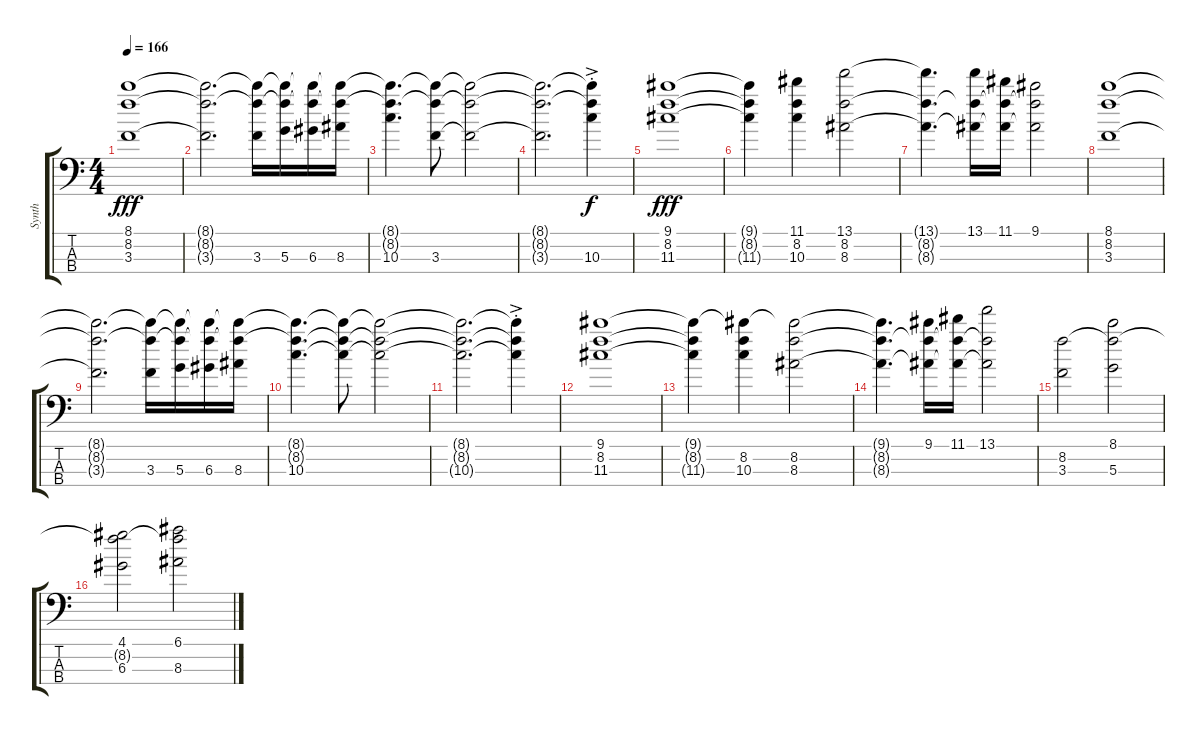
\track ("Synth" "Synth") {instrument synthstrings1}
\staff {score tabs}
\tuning (E5 A4 D4 G3) {hide}
\ts (4 4)
\tempo 166
\clef f4
\ks c
(8.1 8.2 3.3).1{dy fff} |
(8.1{t} 8.2{t} 3.3{t}).2{d} (8.1{t} 8.2{t} 3.3).16 (8.1{t} 8.2{t} 5.3).16 (8.1{t} 8.2{t} 6.3).16 (8.1{t} 8.2{t} 8.3).16 |
(8.1{t} 8.2{t} 10.3).4{d} (8.1{t} 8.2{t} 3.3).8 (8.1{t} 8.2{t} 3.3{t}).2 |
(8.1{t} 8.2{t} 3.3{t}).2{d} (8.1{ac st t} 8.2{ac st t} 10.3{ac st}).4{dy f} |
(9.1 8.2 11.3).1{dy fff} |
(9.1{t} 8.2{t} 11.3{t}).4 (11.1 8.2 10.3).4 (13.1 8.2 8.3).2 |
(13.1{t} 8.2{t} 8.3{t}).4{d} (13.1 8.2{t} 8.3{t}).16 (11.1 8.2{t} 8.3{t}).16 (9.1 8.2{t} 8.3{t}).2 |
(8.1 8.2 3.3).1 |
(8.1{t} 8.2{t} 3.3{t}).2{d} (8.1{t} 8.2{t} 3.3).16 (8.1{t} 8.2{t} 5.3).16 (8.1{t} 8.2{t} 6.3).16 (8.1{t} 8.2{t} 8.3).16 |
(8.1{t} 8.2{t} 10.3).4{d} (8.1{t} 8.2{t} 10.3{t}).8 (8.1{t} 8.2{t} 10.3{t}).2 |
(8.1{t} 8.2{t} 10.3{t}).2{d} (8.1{ac st t} 8.2{ac st t} 10.3{t}).4 |
(9.1 8.2 11.3).1 |
(9.1{t} 8.2{t} 11.3{t}).4 (9.1{t} 8.2 10.3).4 (9.1{t} 8.2 8.3).2 |
(9.1{t} 8.2{t} 8.3{t}).4{d} (9.1 8.2{t} 8.3{t}).16 (11.1 8.2{t} 8.3{t}).16 (13.1 8.2{t} 8.3{t}).2 |
(8.2 3.3).2 (8.1 8.2{t} 5.3).2 |
(4.1 8.2{t} 6.3).2 (6.1 8.2{t} 8.3).2
